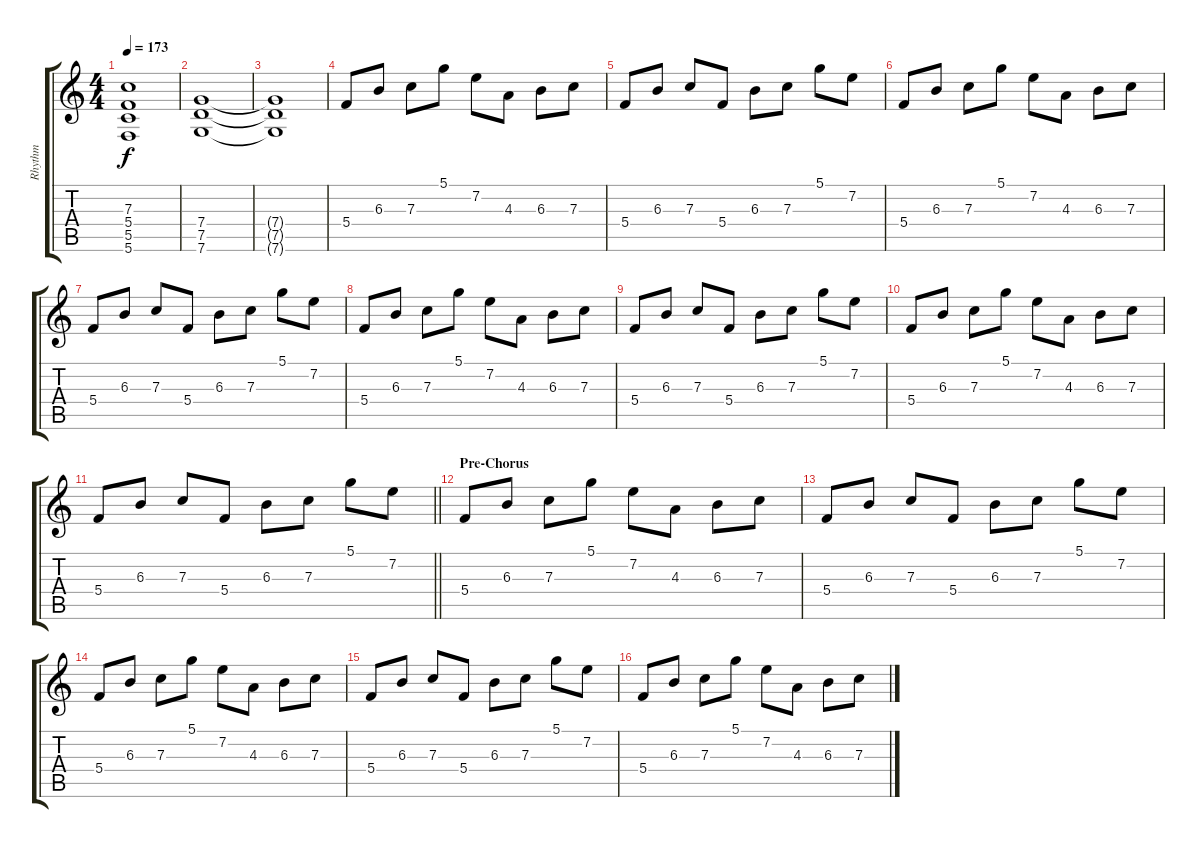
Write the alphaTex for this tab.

\track ("Rhythm" "Rhythm") {instrument distortionguitar}
\staff {score tabs}
\tuning (D4 A3 F3 C3 G2 C2) {hide}
\ts (4 4)
\tempo 173
\clef g2
\ks c
(7.3{t} 5.4{t} 5.5{t} 5.6{t}).1{dy f} |
(7.4 7.5 7.6).1 |
(7.4{t} 7.5{t} 7.6{t}).1 |
5.4.8 6.3.8 7.3.8 5.1.8 7.2.8 4.3.8 6.3.8 7.3.8 |
5.4.8 6.3.8 7.3.8 5.4.8 6.3.8 7.3.8 5.1.8 7.2.8 |
5.4.8 6.3.8 7.3.8 5.1.8 7.2.8 4.3.8 6.3.8 7.3.8 |
5.4.8 6.3.8 7.3.8 5.4.8 6.3.8 7.3.8 5.1.8 7.2.8 |
5.4.8 6.3.8 7.3.8 5.1.8 7.2.8 4.3.8 6.3.8 7.3.8 |
5.4.8 6.3.8 7.3.8 5.4.8 6.3.8 7.3.8 5.1.8 7.2.8 |
5.4.8 6.3.8 7.3.8 5.1.8 7.2.8 4.3.8 6.3.8 7.3.8 |
\barLineRight lightlight
5.4.8 6.3.8 7.3.8 5.4.8 6.3.8 7.3.8 5.1.8 7.2.8 |
\section ("" "Pre-Chorus")
5.4.8 6.3.8 7.3.8 5.1.8 7.2.8 4.3.8 6.3.8 7.3.8 |
5.4.8 6.3.8 7.3.8 5.4.8 6.3.8 7.3.8 5.1.8 7.2.8 |
5.4.8 6.3.8 7.3.8 5.1.8 7.2.8 4.3.8 6.3.8 7.3.8 |
5.4.8 6.3.8 7.3.8 5.4.8 6.3.8 7.3.8 5.1.8 7.2.8 |
5.4.8 6.3.8 7.3.8 5.1.8 7.2.8 4.3.8 6.3.8 7.3.8
